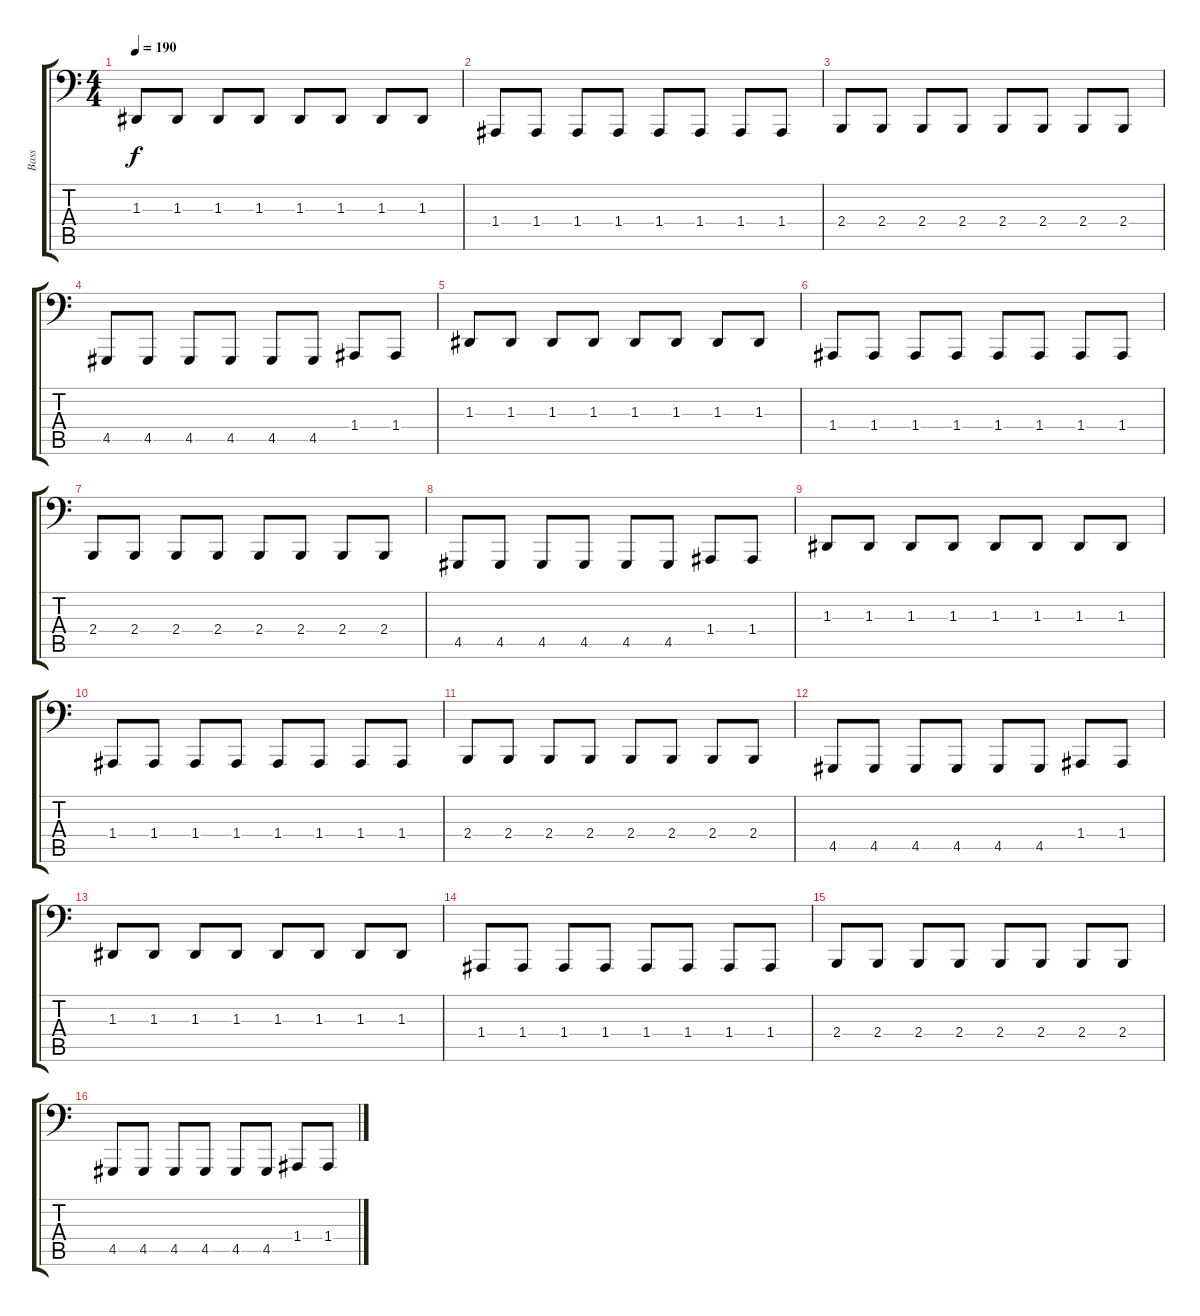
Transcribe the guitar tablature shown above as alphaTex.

\track ("Bass" "Bass") {instrument lead2sawtooth}
\staff {score tabs}
\tuning (C3 G2 D2 A1 E1 B0) {hide}
\ts (4 4)
\tempo 190
\clef f4
\ks c
1.3.8{dy f} 1.3.8 1.3.8 1.3.8 1.3.8 1.3.8 1.3.8 1.3.8 |
1.4.8 1.4.8 1.4.8 1.4.8 1.4.8 1.4.8 1.4.8 1.4.8 |
2.4.8 2.4.8 2.4.8 2.4.8 2.4.8 2.4.8 2.4.8 2.4.8 |
4.5.8 4.5.8 4.5.8 4.5.8 4.5.8 4.5.8 1.4.8 1.4.8 |
1.3.8 1.3.8 1.3.8 1.3.8 1.3.8 1.3.8 1.3.8 1.3.8 |
1.4.8 1.4.8 1.4.8 1.4.8 1.4.8 1.4.8 1.4.8 1.4.8 |
2.4.8 2.4.8 2.4.8 2.4.8 2.4.8 2.4.8 2.4.8 2.4.8 |
4.5.8 4.5.8 4.5.8 4.5.8 4.5.8 4.5.8 1.4.8 1.4.8 |
1.3.8 1.3.8 1.3.8 1.3.8 1.3.8 1.3.8 1.3.8 1.3.8 |
1.4.8 1.4.8 1.4.8 1.4.8 1.4.8 1.4.8 1.4.8 1.4.8 |
2.4.8 2.4.8 2.4.8 2.4.8 2.4.8 2.4.8 2.4.8 2.4.8 |
4.5.8 4.5.8 4.5.8 4.5.8 4.5.8 4.5.8 1.4.8 1.4.8 |
1.3.8 1.3.8 1.3.8 1.3.8 1.3.8 1.3.8 1.3.8 1.3.8 |
1.4.8 1.4.8 1.4.8 1.4.8 1.4.8 1.4.8 1.4.8 1.4.8 |
2.4.8 2.4.8 2.4.8 2.4.8 2.4.8 2.4.8 2.4.8 2.4.8 |
4.5.8 4.5.8 4.5.8 4.5.8 4.5.8 4.5.8 1.4.8 1.4.8
